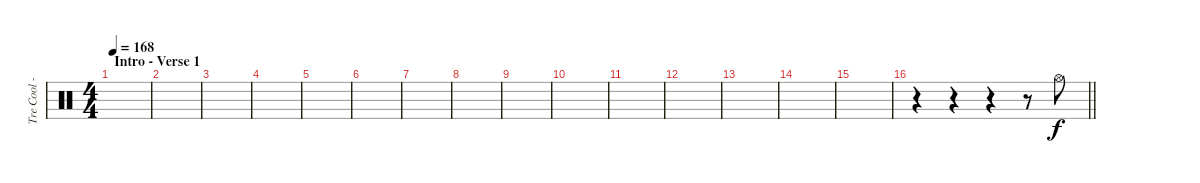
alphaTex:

\track ("Tre Cool - Percussion" "Tre Cool -") {instrument percussion}
\staff {score}
\articulation defaults
\ts (4 4)
\section ("" "Intro - Verse 1")
\tempo 168
\clef neutral
\ks c
|
|
|
|
|
|
|
|
|
|
|
|
|
|
|
\barLineRight lightlight
r.4 r.4 r.4 r.8 "Hi-Hat (open)".8
